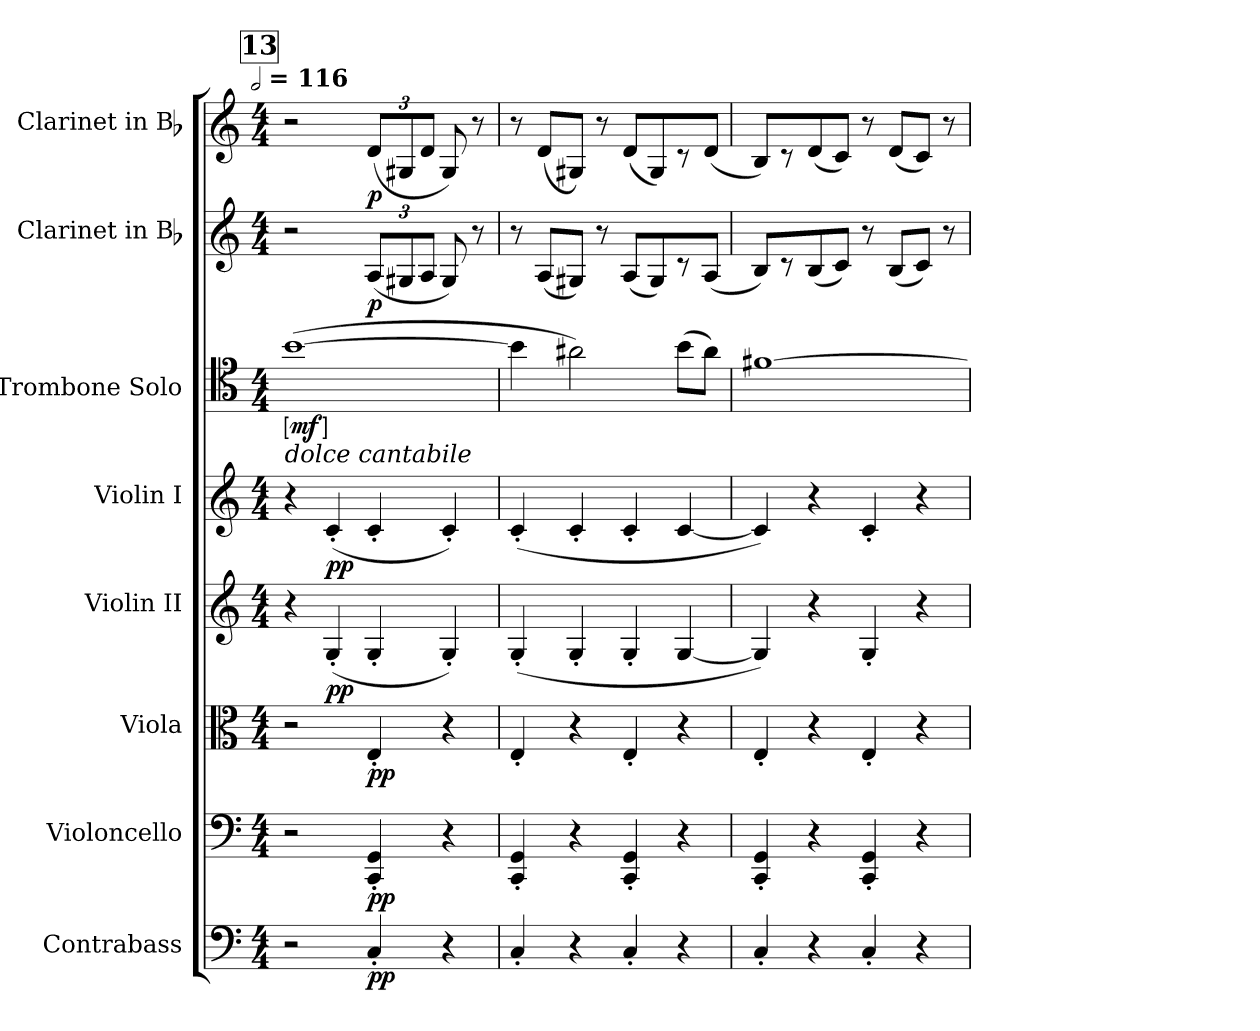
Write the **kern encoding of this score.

**kern	**dynam	**kern	**dynam	**kern	**dynam	**kern	**dynam	**kern	**dynam	**kern	**dynam	**kern	**dynam	**kern	**dynam
*part8	*part8	*part7	*part7	*part6	*part6	*part5	*part5	*part4	*part4	*part3	*part3	*part2	*part2	*part1	*part1
*staff8	*staff8	*staff7	*staff7	*staff6	*staff6	*staff5	*staff5	*staff4	*staff4	*staff3	*staff3	*staff2	*staff2	*staff1	*staff1
*I"Contrabass	*	*I"Violoncello	*	*I"Viola	*	*I"Violin II	*	*I"Violin I	*	*I"Trombone Solo	*	*I"Clarinet in Bb	*	*I"Clarinet in Bb	*
*I'Cb.	*	*I'Vc.	*	*I'Vla.	*	*I'Vln. II	*	*I'Vln. I	*	*I'Tbn.	*	*I'Cl.	*	*I'Cl.	*
*clefF4	*	*clefF4	*	*clefC3	*	*clefG2	*	*clefG2	*	*clefC4	*	*clefG2	*	*clefG2	*
*ITrd7c12	*	*	*	*	*	*	*	*	*	*	*	*ITrd1c2	*	*ITrd1c2	*
*k[]	*	*k[]	*	*k[]	*	*k[]	*	*k[]	*	*k[]	*	*k[b-e-]	*	*k[b-e-]	*
!!LO:TX:omd:t=[half] = 116
*M4/4	*	*M4/4	*	*M4/4	*	*M4/4	*	*M4/4	*	*M4/4	*	*M4/4	*	*M4/4	*
*MM232	*	*MM232	*	*MM232	*	*MM232	*	*MM232	*	*MM232	*	*MM232	*	*MM232	*
!!LO:REH:place=s1:t=13
=1	=1	=1	=1	=1	=1	=1	=1	=1	=1	=1	=1	=1	=1	=1	=1
!	!	!	!	!	!	!	!	!	!	!LO:TX:b:i:t=dolce cantabile	!	!	!	!	!
!	!	!	!	!	!	!	!	!	!	!	!LO:DY:ed=brack	!	!	!	!
2r	.	2r	.	2r	.	4r	.	4r	.	([1b	mf	2r	.	2r	.
.	.	.	.	.	.	(4G'	pp	(4c'	pp	.	.	.	.	.	.
4CC'	pp	4CC' 4GG'	pp	4E'	pp	4G'	.	4c'	.	.	.	(12GL	p	(12cL	p
.	.	.	.	.	.	.	.	.	.	.	.	12F#X	.	12F#X	.
.	.	.	.	.	.	.	.	.	.	.	.	12GJ	.	12cJ	.
4r	.	4r	.	4r	.	4G')	.	4c')	.	.	.	8F#)	.	8F#)	.
.	.	.	.	.	.	.	.	.	.	.	.	8r	.	8r	.
=2	=2	=2	=2	=2	=2	=2	=2	=2	=2	=2	=2	=2	=2	=2	=2
4CC'	.	4CC' 4GG'	.	4E'	.	(4G'	.	(4c'	.	4b]	.	8r	.	8r	.
.	.	.	.	.	.	.	.	.	.	.	.	(8GL	.	(8cL	.
4r	.	4r	.	4r	.	4G'	.	4c'	.	2a#X)	.	8F#XJ)	.	8F#XJ)	.
.	.	.	.	.	.	.	.	.	.	.	.	8r	.	8r	.
4CC'	.	4CC' 4GG'	.	4E'	.	4G'	.	4c'	.	.	.	(8GL	.	(8cL	.
.	.	.	.	.	.	.	.	.	.	.	.	8F#)	.	8F#)	.
4r	.	4r	.	4r	.	[4G	.	[4c	.	(8bL	.	8r	.	8r	.
.	.	.	.	.	.	.	.	.	.	8a#J)	.	(8GJ	.	(8cJ	.
=3	=3	=3	=3	=3	=3	=3	=3	=3	=3	=3	=3	=3	=3	=3	=3
4CC'	.	4CC' 4GG'	.	4E'	.	4G])	.	4c])	.	[1f#X	.	8AL)	.	8AL)	.
.	.	.	.	.	.	.	.	.	.	.	.	8r	.	8r	.
4r	.	4r	.	4r	.	4r	.	4r	.	.	.	(8A	.	(8c	.
.	.	.	.	.	.	.	.	.	.	.	.	8B-J)	.	8B-J)	.
4CC'	.	4CC' 4GG'	.	4E'	.	4G'	.	4c'	.	.	.	8r	.	8r	.
.	.	.	.	.	.	.	.	.	.	.	.	(8AL	.	(8cL	.
4r	.	4r	.	4r	.	4r	.	4r	.	.	.	8B-J)	.	8B-J)	.
.	.	.	.	.	.	.	.	.	.	.	.	8r	.	8r	.
=	=	=	=	=	=	=	=	=	=	=	=	=	=	=	=
*-	*-	*-	*-	*-	*-	*-	*-	*-	*-	*-	*-	*-	*-	*-	*-
